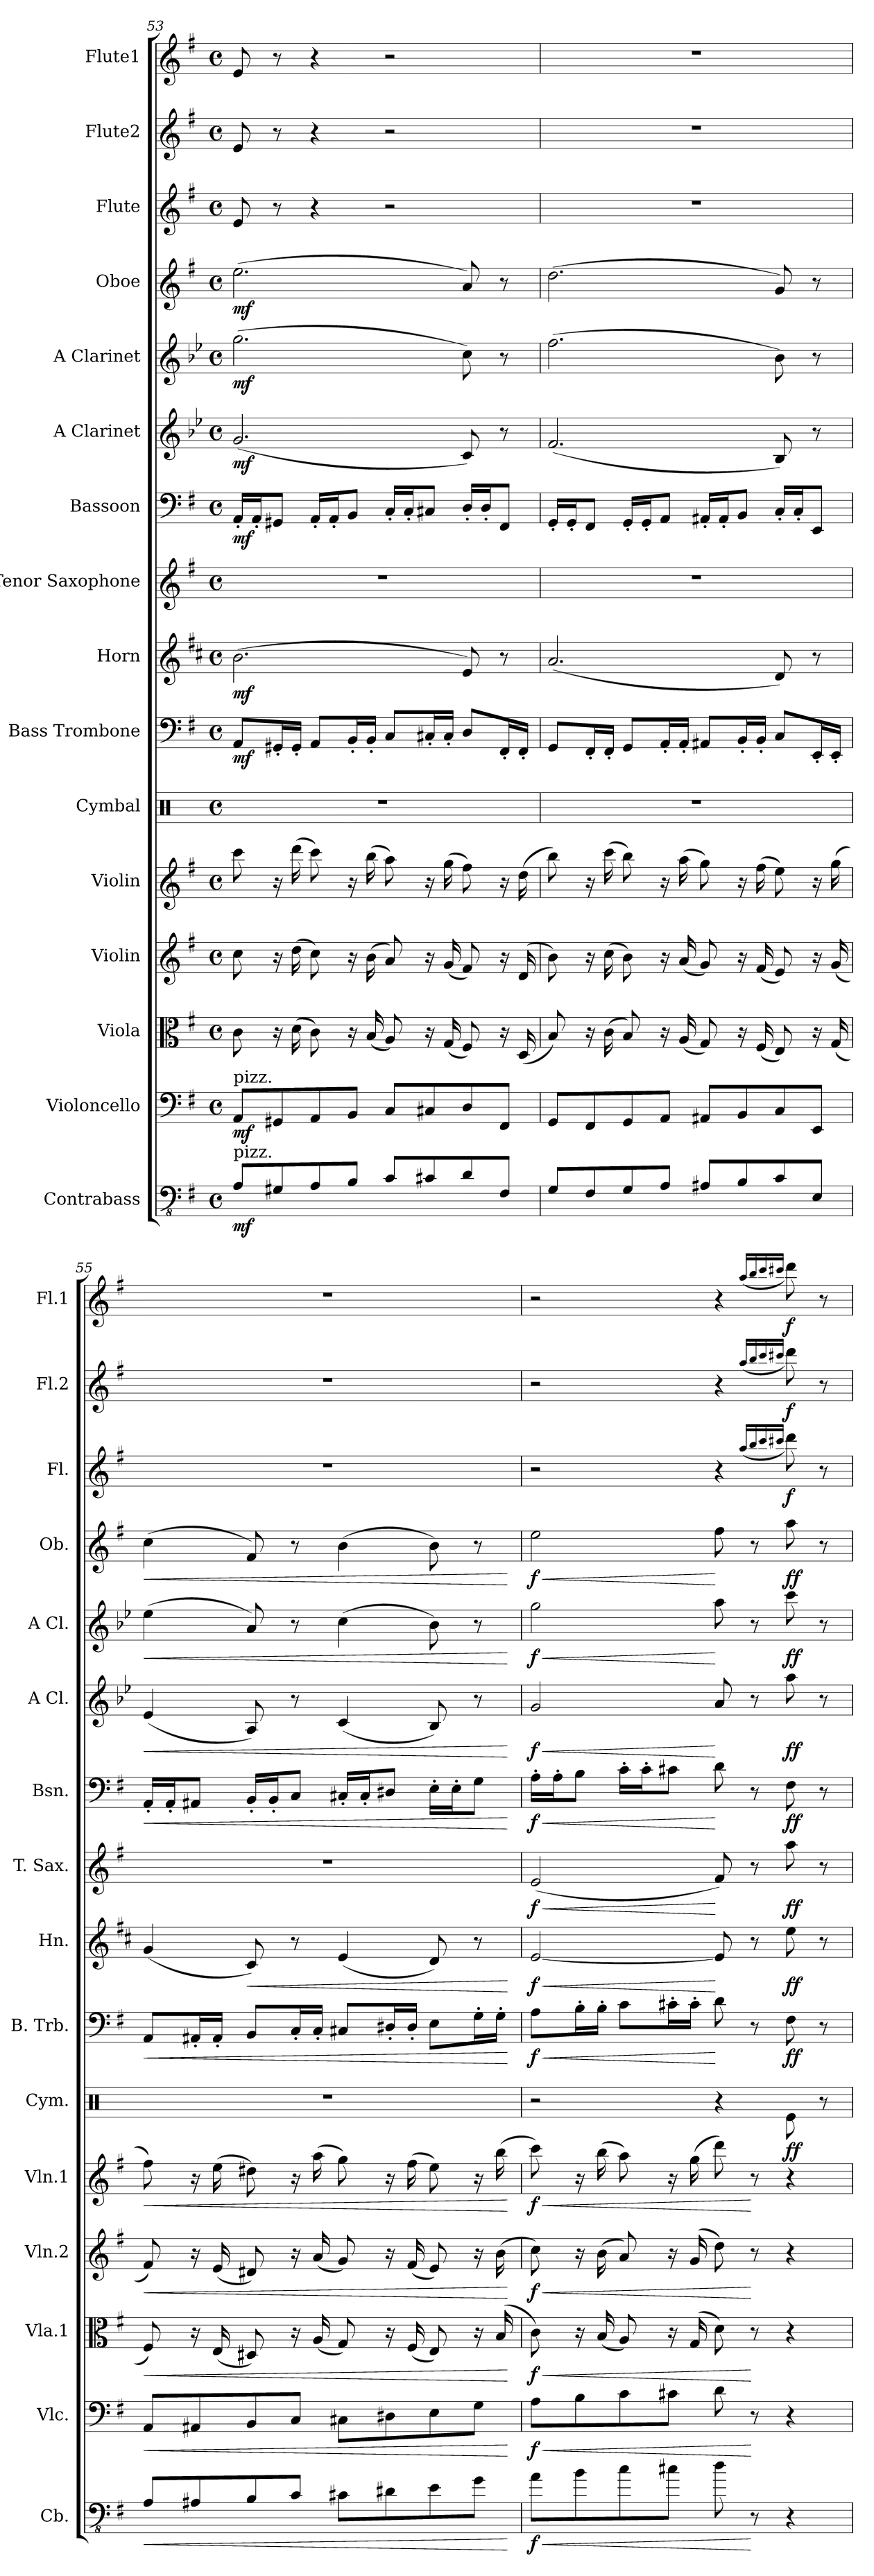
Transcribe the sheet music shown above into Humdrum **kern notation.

**kern	**dynam	**kern	**dynam	**kern	**dynam	**kern	**dynam	**kern	**dynam	**kern	**dynam	**kern	**dynam	**kern	**dynam	**kern	**dynam	**kern	**dynam	**kern	**dynam	**kern	**dynam	**kern	**dynam	**kern	**dynam	**kern	**dynam	**kern	**dynam
*part16	*part16	*part15	*part15	*part14	*part14	*part13	*part13	*part12	*part12	*part11	*part11	*part10	*part10	*part9	*part9	*part8	*part8	*part7	*part7	*part6	*part6	*part5	*part5	*part4	*part4	*part3	*part3	*part2	*part2	*part1	*part1
*staff16	*staff16	*staff15	*staff15	*staff14	*staff14	*staff13	*staff13	*staff12	*staff12	*staff11	*staff11	*staff10	*staff10	*staff9	*staff9	*staff8	*staff8	*staff7	*staff7	*staff6	*staff6	*staff5	*staff5	*staff4	*staff4	*staff3	*staff3	*staff2	*staff2	*staff1	*staff1
*I"Contrabass	*	*I"Violoncello	*	*I"Viola	*	*I"Violin	*	*I"Violin	*	*I"Cymbal	*	*I"Bass Trombone	*	*I"Horn	*	*I"Tenor Saxophone	*	*I"Bassoon	*	*I"A Clarinet	*	*I"A Clarinet	*	*I"Oboe	*	*I"Flute	*	*I"Flute2	*	*I"Flute1	*
*I'Cb.	*	*I'Vlc.	*	*I'Vla.1	*	*I'Vln.2	*	*I'Vln.1	*	*I'Cym.	*	*I'B. Trb.	*	*I'Hn.	*	*I'T. Sax.	*	*I'Bsn.	*	*I'A Cl.	*	*I'A Cl.	*	*I'Ob.	*	*I'Fl.	*	*I'Fl.2	*	*I'Fl.1	*
*clefFv4	*	*clefF4	*	*clefC3	*	*clefG2	*	*clefG2	*	*clefX	*	*clefF4	*	*clefG2	*	*clefG2	*	*clefF4	*	*clefG2	*	*clefG2	*	*clefG2	*	*clefG2	*	*clefG2	*	*clefG2	*
*ITrd7c12	*	*	*	*	*	*	*	*	*	*	*	*	*	*ITrd4c7	*	*ITrd8c14	*	*	*	*ITrd2c3	*	*ITrd2c3	*	*	*	*	*	*	*	*	*
*k[f#]	*	*k[f#]	*	*k[f#]	*	*k[f#]	*	*k[f#]	*	*k[]	*	*k[f#]	*	*k[f#]	*	*k[f#]	*	*k[f#]	*	*k[f#]	*	*k[f#]	*	*k[f#]	*	*k[f#]	*	*k[f#]	*	*k[f#]	*
*M4/4	*	*M4/4	*	*M4/4	*	*M4/4	*	*M4/4	*	*M4/4	*	*M4/4	*	*M4/4	*	*M4/4	*	*M4/4	*	*M4/4	*	*M4/4	*	*M4/4	*	*M4/4	*	*M4/4	*	*M4/4	*
*met(c)	*	*met(c)	*	*met(c)	*	*met(c)	*	*met(c)	*	*met(c)	*	*met(c)	*	*met(c)	*	*met(c)	*	*met(c)	*	*met(c)	*	*met(c)	*	*met(c)	*	*met(c)	*	*met(c)	*	*met(c)	*
=53	=53	=53	=53	=53	=53	=53	=53	=53	=53	=53	=53	=53	=53	=53	=53	=53	=53	=53	=53	=53	=53	=53	=53	=53	=53	=53	=53	=53	=53	=53	=53
!	!	!LO:TX:a:t=pizz.	!	!	!	!	!	!	!	!	!	!	!	!	!	!	!	!	!	!	!	!	!	!	!	!	!	!	!	!	!
!LO:TX:a:t=pizz.	!	!	!	!	!	!	!	!	!	!	!	!	!	!	!	!	!	!	!	!	!	!	!	!	!	!	!	!	!	!	!
!	!LO:DY:b	!	!LO:DY:b	!	!	!	!	!	!	!	!	!	!LO:DY:b	!	!LO:DY:b	!	!	!	!LO:DY:b	!	!LO:DY:b	!	!LO:DY:b	!	!LO:DY:b	!	!	!	!	!	!
8AAA/L	mf	8AA/L	mf	8c\	.	8cc\	.	8ccc\	.	1r	.	8AA/L	mf	(2.e\	mf	1r	.	16AA'/LL	mf	(2.e/	mf	(2.ee\	mf	(2.ee\	mf	8e/	.	8e/	.	8e/	.
.	.	.	.	.	.	.	.	.	.	.	.	.	.	.	.	.	.	16AA'/J	.	.	.	.	.	.	.	.	.	.	.	.	.
8GGG#X/	.	8GG#X/	.	16r	.	16r	.	16r	.	.	.	16GG#X'/L	.	.	.	.	.	8GG#X/J	.	.	.	.	.	.	.	8r	.	8r	.	8r	.
.	.	.	.	(16d\	.	(16dd\	.	(16ddd\	.	.	.	16GG#'/JJ	.	.	.	.	.	.	.	.	.	.	.	.	.	.	.	.	.	.	.
8AAA/	.	8AA/	.	8c\)	.	8cc\)	.	8ccc\)	.	.	.	8AA/L	.	.	.	.	.	16AA'/LL	.	.	.	.	.	.	.	4r	.	4r	.	4r	.
.	.	.	.	.	.	.	.	.	.	.	.	.	.	.	.	.	.	16AA'/J	.	.	.	.	.	.	.	.	.	.	.	.	.
8BBB/J	.	8BB/J	.	16r	.	16r	.	16r	.	.	.	16BB'/L	.	.	.	.	.	8BB/J	.	.	.	.	.	.	.	.	.	.	.	.	.
.	.	.	.	(16B/	.	(16b\	.	(16bb\	.	.	.	16BB'/JJ	.	.	.	.	.	.	.	.	.	.	.	.	.	.	.	.	.	.	.
8CC/L	.	8C/L	.	8A/)	.	8a/)	.	8aa\)	.	.	.	8C/L	.	.	.	.	.	16C'/LL	.	.	.	.	.	.	.	2r	.	2r	.	2r	.
.	.	.	.	.	.	.	.	.	.	.	.	.	.	.	.	.	.	16C'/J	.	.	.	.	.	.	.	.	.	.	.	.	.
8CC#X/	.	8C#X/	.	16r	.	16r	.	16r	.	.	.	16C#X'/L	.	.	.	.	.	8C#X/J	.	.	.	.	.	.	.	.	.	.	.	.	.
.	.	.	.	(16G/	.	(16g/	.	(16gg\	.	.	.	16C#'/JJ	.	.	.	.	.	.	.	.	.	.	.	.	.	.	.	.	.	.	.
8DD/	.	8D/	.	8F#/)	.	8f#/)	.	8ff#\)	.	.	.	8D/L	.	8A/)	.	.	.	16D'/LL	.	8A/)	.	8a\)	.	8a/)	.	.	.	.	.	.	.
.	.	.	.	.	.	.	.	.	.	.	.	.	.	.	.	.	.	16D'/J	.	.	.	.	.	.	.	.	.	.	.	.	.
8FFF#/J	.	8FF#/J	.	16r	.	16r	.	16r	.	.	.	16FF#'/L	.	8r	.	.	.	8FF#/J	.	8r	.	8r	.	8r	.	.	.	.	.	.	.
.	.	.	.	(>16D/	.	(>16d/	.	(>16dd\	.	.	.	16FF#'/JJ	.	.	.	.	.	.	.	.	.	.	.	.	.	.	.	.	.	.	.
=54	=54	=54	=54	=54	=54	=54	=54	=54	=54	=54	=54	=54	=54	=54	=54	=54	=54	=54	=54	=54	=54	=54	=54	=54	=54	=54	=54	=54	=54	=54	=54
8GGG/L	.	8GG/L	.	8B/)	.	8b\)	.	8bb\)	.	1r	.	8GG/L	.	(2.d/	.	1r	.	16GG'/LL	.	(2.d/	.	(2.dd\	.	(2.dd\	.	1r	.	1r	.	1r	.
.	.	.	.	.	.	.	.	.	.	.	.	.	.	.	.	.	.	16GG'/J	.	.	.	.	.	.	.	.	.	.	.	.	.
8FFF#/	.	8FF#/	.	16r	.	16r	.	16r	.	.	.	16FF#'/L	.	.	.	.	.	8FF#/J	.	.	.	.	.	.	.	.	.	.	.	.	.
.	.	.	.	(16c\	.	(16cc\	.	(16ccc\	.	.	.	16FF#'/JJ	.	.	.	.	.	.	.	.	.	.	.	.	.	.	.	.	.	.	.
8GGG/	.	8GG/	.	8B/)	.	8b\)	.	8bb\)	.	.	.	8GG/L	.	.	.	.	.	16GG'/LL	.	.	.	.	.	.	.	.	.	.	.	.	.
.	.	.	.	.	.	.	.	.	.	.	.	.	.	.	.	.	.	16GG'/J	.	.	.	.	.	.	.	.	.	.	.	.	.
8AAA/J	.	8AA/J	.	16r	.	16r	.	16r	.	.	.	16AA'/L	.	.	.	.	.	8AA/J	.	.	.	.	.	.	.	.	.	.	.	.	.
.	.	.	.	(16A/	.	(16a/	.	(16aa\	.	.	.	16AA'/JJ	.	.	.	.	.	.	.	.	.	.	.	.	.	.	.	.	.	.	.
8AAA#X/L	.	8AA#X/L	.	8G/)	.	8g/)	.	8gg\)	.	.	.	8AA#X/L	.	.	.	.	.	16AA#X'/LL	.	.	.	.	.	.	.	.	.	.	.	.	.
.	.	.	.	.	.	.	.	.	.	.	.	.	.	.	.	.	.	16AA#'/J	.	.	.	.	.	.	.	.	.	.	.	.	.
8BBB/	.	8BB/	.	16r	.	16r	.	16r	.	.	.	16BB'/L	.	.	.	.	.	8BB/J	.	.	.	.	.	.	.	.	.	.	.	.	.
.	.	.	.	(16F#/	.	(16f#/	.	(16ff#\	.	.	.	16BB'/JJ	.	.	.	.	.	.	.	.	.	.	.	.	.	.	.	.	.	.	.
8CC/	.	8C/	.	8E/)	.	8e/)	.	8ee\)	.	.	.	8C/L	.	8G/)	.	.	.	16C'/LL	.	8G/)	.	8g\)	.	8g/)	.	.	.	.	.	.	.
.	.	.	.	.	.	.	.	.	.	.	.	.	.	.	.	.	.	16C'/J	.	.	.	.	.	.	.	.	.	.	.	.	.
8EEE/J	.	8EE/J	.	16r	.	16r	.	16r	.	.	.	16EE'/L	.	8r	.	.	.	8EE/J	.	8r	.	8r	.	8r	.	.	.	.	.	.	.
.	.	.	.	(16G/	.	(16g/	.	(16gg\	.	.	.	16EE'/JJ	.	.	.	.	.	.	.	.	.	.	.	.	.	.	.	.	.	.	.
!!LO:PB:g=z
=55	=55	=55	=55	=55	=55	=55	=55	=55	=55	=55	=55	=55	=55	=55	=55	=55	=55	=55	=55	=55	=55	=55	=55	=55	=55	=55	=55	=55	=55	=55	=55
!	!LO:HP:b	!	!LO:HP:b	!	!LO:HP:b	!	!LO:HP:b	!	!LO:HP:b	!	!	!	!LO:HP:b	!	!	!	!	!	!LO:HP:b	!	!LO:HP:b	!	!LO:HP:b	!	!LO:HP:b	!	!	!	!	!	!
8AAA/L	<	8AA/L	<	8F#/)	<	8f#/)	<	8ff#\)	<	1r	.	8AA/L	<	(4c/	.	1r	.	16AA'/LL	<	(4c/	<	(4cc\	<	(4cc\	<	1r	.	1r	.	1r	.
.	.	.	.	.	.	.	.	.	.	.	.	.	.	.	.	.	.	16AA'/J	.	.	.	.	.	.	.	.	.	.	.	.	.
8AAA#X/	.	8AA#X/	.	16r	.	16r	.	16r	.	.	.	16AA#X'/L	.	.	.	.	.	8AA#X/J	.	.	.	.	.	.	.	.	.	.	.	.	.
.	.	.	.	(16E/	.	(16e/	.	(16ee\	.	.	.	16AA#'/JJ	.	.	.	.	.	.	.	.	.	.	.	.	.	.	.	.	.	.	.
!	!	!	!	!	!	!	!	!	!	!	!	!	!	!	!LO:HP:b	!	!	!	!	!	!	!	!	!	!	!	!	!	!	!	!
8BBB/	.	8BB/	.	8D#X/)	.	8d#X/)	.	8dd#X\)	.	.	.	8BB/L	.	8F#/)	<	.	.	16BB'/LL	.	8F#/)	.	8f#/)	.	8f#/)	.	.	.	.	.	.	.
.	.	.	.	.	.	.	.	.	.	.	.	.	.	.	.	.	.	16BB'/J	.	.	.	.	.	.	.	.	.	.	.	.	.
8CC/J	.	8C/J	.	16r	.	16r	.	16r	.	.	.	16C'/L	.	8r	.	.	.	8C/J	.	8r	.	8r	.	8r	.	.	.	.	.	.	.
.	.	.	.	(16A/	.	(16a/	.	(16aa\	.	.	.	16C'/JJ	.	.	.	.	.	.	.	.	.	.	.	.	.	.	.	.	.	.	.
8CC#X\L	.	8C#X\L	.	8G/)	.	8g/)	.	8gg\)	.	.	.	8C#X/L	.	(4A/	.	.	.	16C#X'/LL	.	(4A/	.	(4a\	.	(4b\	.	.	.	.	.	.	.
.	.	.	.	.	.	.	.	.	.	.	.	.	.	.	.	.	.	16C#'/J	.	.	.	.	.	.	.	.	.	.	.	.	.
8DD#X\	.	8D#X\	.	16r	.	16r	.	16r	.	.	.	16D#X'/L	.	.	.	.	.	8D#X/J	.	.	.	.	.	.	.	.	.	.	.	.	.
.	.	.	.	(16F#/	.	(16f#/	.	(16ff#\	.	.	.	16D#'/JJ	.	.	.	.	.	.	.	.	.	.	.	.	.	.	.	.	.	.	.
8EE\	.	8E\	.	8E/)	.	8e/)	.	8ee\)	.	.	.	8E\L	.	8G/)	.	.	.	16E'\LL	.	8G/)	.	8g\)	.	8b\)	.	.	.	.	.	.	.
.	.	.	.	.	.	.	.	.	.	.	.	.	.	.	.	.	.	16E'\J	.	.	.	.	.	.	.	.	.	.	.	.	.
8GG\J	.	8G\J	.	16r	.	16r	.	16r	.	.	.	16G'\L	.	8r	.	.	.	8G\J	.	8r	.	8r	.	8r	.	.	.	.	.	.	.
.	.	.	.	(16B/	.	(16b\	.	(16bb\	.	.	.	16G'\JJ	.	.	.	.	.	.	.	.	.	.	.	.	.	.	.	.	.	.	.
.	[	.	[	.	[	.	[	.	[	.	.	.	[	.	[	.	.	.	[	.	[	.	[	.	[	.	.	.	.	.	.
=56	=56	=56	=56	=56	=56	=56	=56	=56	=56	=56	=56	=56	=56	=56	=56	=56	=56	=56	=56	=56	=56	=56	=56	=56	=56	=56	=56	=56	=56	=56	=56
!	!LO:HP:b	!	!LO:HP:b	!	!LO:HP:b	!	!LO:HP:b	!	!LO:HP:b	!	!	!	!LO:HP:b	!	!LO:HP:b	!	!LO:HP:b	!	!LO:HP:b	!	!LO:HP:b	!	!LO:HP:b	!	!LO:HP:b	!	!	!	!	!	!
!	!LO:DY:n=1:b	!	!LO:DY:n=1:b	!	!LO:DY:n=1:b	!	!LO:DY:n=1:b	!	!LO:DY:n=1:b	!	!	!	!LO:DY:n=1:b	!	!LO:DY:n=1:b	!	!LO:DY:n=1:b	!	!LO:DY:n=1:b	!	!LO:DY:n=1:b	!	!LO:DY:n=1:b	!	!LO:DY:n=1:b	!	!	!	!	!	!
8AA\L	< f	8A\L	< f	8c\)	< f	8cc\)	< f	8ccc\)	< f	2r	.	8A\L	< f	[2A/	< f	(2E/	< f	16A'\LL	< f	2e/	< f	2ee\	< f	2ee\	< f	2r	.	2r	.	2r	.
.	.	.	.	.	.	.	.	.	.	.	.	.	.	.	.	.	.	16A'\J	.	.	.	.	.	.	.	.	.	.	.	.	.
8BB\	.	8B\	.	16r	.	16r	.	16r	.	.	.	16B'\L	.	.	.	.	.	8B\J	.	.	.	.	.	.	.	.	.	.	.	.	.
.	.	.	.	(16B/	.	(16b\	.	(16bb\	.	.	.	16B'\JJ	.	.	.	.	.	.	.	.	.	.	.	.	.	.	.	.	.	.	.
8C\	.	8c\	.	8A/)	.	8a/)	.	8aa\)	.	.	.	8c\L	.	.	.	.	.	16c'\LL	.	.	.	.	.	.	.	.	.	.	.	.	.
.	.	.	.	.	.	.	.	.	.	.	.	.	.	.	.	.	.	16c'\J	.	.	.	.	.	.	.	.	.	.	.	.	.
8C#X\J	.	8c#X\J	.	16r	.	16r	.	16r	.	.	.	16c#X'\L	.	.	.	.	.	8c#X\J	.	.	.	.	.	.	.	.	.	.	.	.	.
.	.	.	.	(16G/	.	(16g/	.	(16gg\	.	.	.	16c#'\JJ	.	.	.	.	.	.	.	.	.	.	.	.	.	.	.	.	.	.	.
8D\	.	8d\	.	8d\)	.	8dd\)	.	8ddd\)	.	4r	.	8d\	[	8A/]	[	8F#/)	[	8d\	[	8f#/	[	8ff#\	[	8ff#\	[	4r	.	4r	.	4r	.
8r	[	8r	[	8r	[	8r	[	8r	[	.	.	8r	.	8r	.	8r	.	8r	.	8r	.	8r	.	8r	.	.	.	.	.	.	.
.	.	.	.	.	.	.	.	.	.	.	.	.	.	.	.	.	.	.	.	.	.	.	.	.	.	(16qaa/LL	.	(16qaa/LL	.	(16qaa/LL	.
.	.	.	.	.	.	.	.	.	.	.	.	.	.	.	.	.	.	.	.	.	.	.	.	.	.	16qbb/	.	16qbb/	.	16qbb/	.
.	.	.	.	.	.	.	.	.	.	.	.	.	.	.	.	.	.	.	.	.	.	.	.	.	.	16qccc/	.	16qccc/	.	16qccc/	.
.	.	.	.	.	.	.	.	.	.	.	.	.	.	.	.	.	.	.	.	.	.	.	.	.	.	16qccc#X/JJ	.	16qccc#X/JJ	.	16qccc#X/JJ	.
!	!	!	!	!	!	!	!	!	!	!	!LO:DY:b	!	!LO:DY:n=2:b	!	!LO:DY:n=2:b	!	!LO:DY:n=2:b	!	!LO:DY:n=2:b	!	!LO:DY:n=2:b	!	!LO:DY:n=2:b	!	!LO:DY:n=2:b	!	!LO:DY:b	!	!LO:DY:b	!	!LO:DY:b
4r	.	4r	.	4r	.	4r	.	4r	.	8Re\	ff	8F#\	ff	8a\	ff	8a\	ff	8F#\	ff	8ff#\	ff	8aa\	ff	8aa\	ff	8ddd\)	f	8ddd\)	f	8ddd\)	f
.	.	.	.	.	.	.	.	.	.	8r	.	8r	.	8r	.	8r	.	8r	.	8r	.	8r	.	8r	.	8r	.	8r	.	8r	.
=	=	=	=	=	=	=	=	=	=	=	=	=	=	=	=	=	=	=	=	=	=	=	=	=	=	=	=	=	=	=	=
*-	*-	*-	*-	*-	*-	*-	*-	*-	*-	*-	*-	*-	*-	*-	*-	*-	*-	*-	*-	*-	*-	*-	*-	*-	*-	*-	*-	*-	*-	*-	*-
